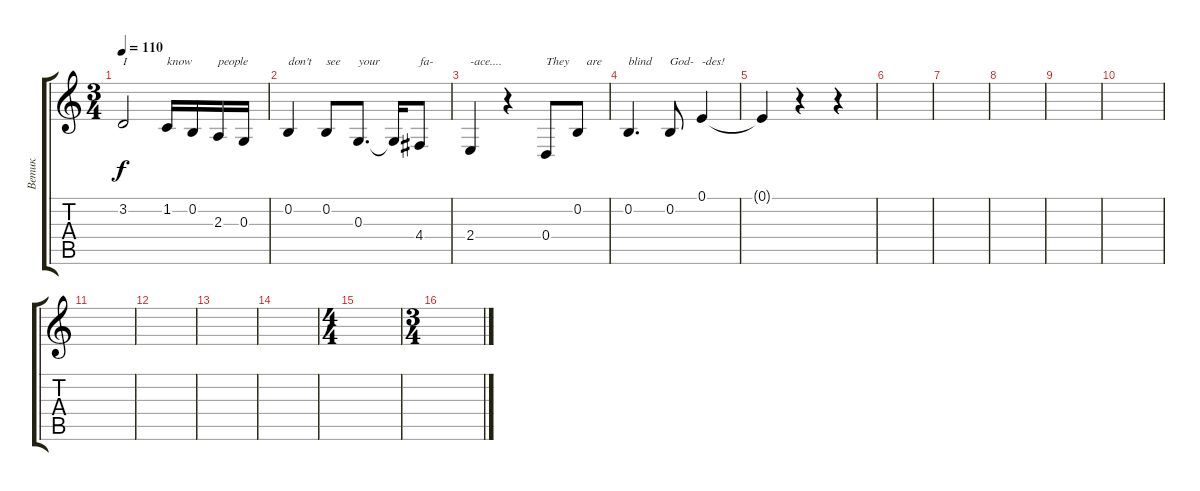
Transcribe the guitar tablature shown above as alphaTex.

\track ("Ветик" "Ветик") {instrument choiraahs}
\staff {score tabs}
\tuning (E4 B3 G3 D3 A2 E2) {hide}
\ts (3 4)
\tempo 110
\clef g2
\ks c
3.2.2{txt "I" dy f} 1.2.16{txt "know"} 0.2.16 2.3.16{txt "people"} 0.3.16 |
0.2.4{txt "don't"} 0.2.8{txt "see"} 0.3.8{d txt "your"} 0.3{t}.16 4.4.8{txt "fa-"} |
2.4.4{txt "-ace...."} r.4 0.4.8{txt "They"} 0.2.8{txt "   are"} |
0.2.4{d txt "blind"} 0.2.8{txt "God-"} 0.1.4{txt "-des!"} |
0.1{t}.4 r.4 r.4 |
|
|
|
|
|
|
|
|
|
\ts (4 4)
|
\ts (3 4)
